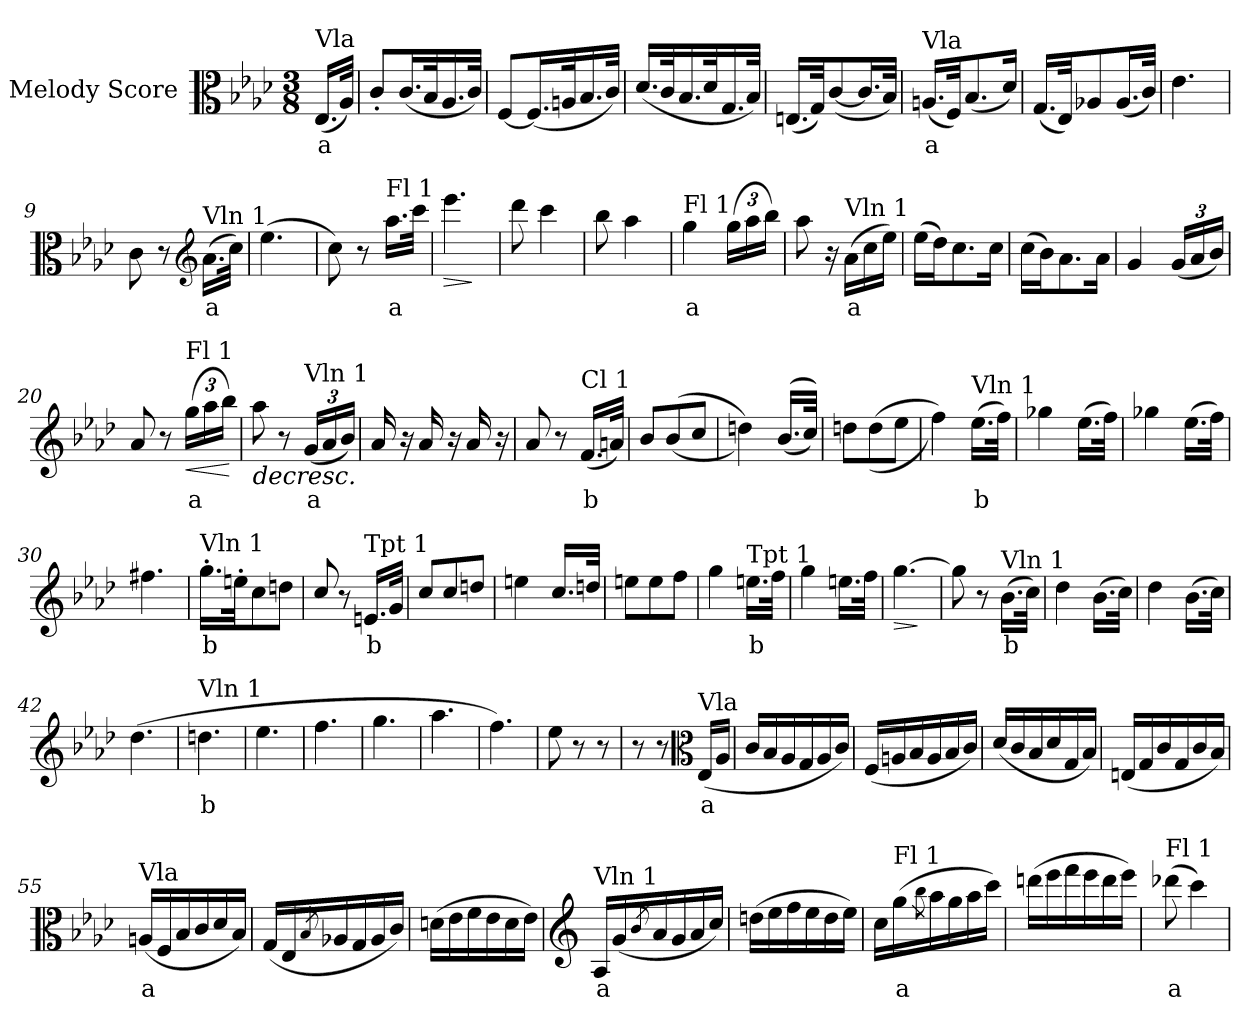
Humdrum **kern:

**kern	**text	**dynam
*part1	*part1	*part1
*staff1	*staff1	*staff1
*I"Melody Score	*	*
*clefC3	*	*
*k[b-e-a-d-]	*	*
*M3/8	*	*
*MM46	*	*
=1	=1	=1
!LO:TX:a:t=Vla	!	!
!	!LO:LY:b:color=#FF0000	!
(16.E-/LL	a	.
32A-/JJk)	.	.
=2	=2	=2
8c'/L	.	.
(16.c/L	.	.
32B-/K	.	.
16.A-/	.	.
32c/JJk)	.	.
=3	=3	=3
[8F/L	.	.
(16.F/L]	.	.
32An/K	.	.
16.B-/	.	.
32c/JJk)	.	.
=4	=4	=4
(16.d-/LL	.	.
32c/K	.	.
16.B-/	.	.
32d-/K	.	.
16.G/	.	.
32B-/JJk)	.	.
=5	=5	=5
(16.En/LL	.	.
32G/Jk)	.	.
([8c/	.	.
16.c/L]	.	.
32B-/JJk)	.	.
=6	=6	=6
!LO:TX:a:t=Vla	!	!
!	!LO:LY:b:color=#FF0000	!
(16.An/LL	a	.
32F/Jk)	.	.
(8.B-/	.	.
16d-/Jk)	.	.
=7	=7	=7
(16.G/LL	.	.
32E-/Jk)	.	.
8A-X/	.	.
(16.A-/L	.	.
32c/JJk)	.	.
=8	=8	=8
4.e-\	.	.
=9	=9	=9
8c\	.	.
8r	.	.
*clefG2	*	*
!LO:TX:a:t=Vln 1	!	!
!	!LO:LY:b:color=#FF0000	!
(16.a-\LL	a	.
32cc\JJk)	.	.
=10	=10	=10
(4.ee-\	.	.
=11	=11	=11
8cc\)	.	.
8r	.	.
!LO:TX:a:t=Fl 1	!	!
!	!LO:LY:b:color=#FF0000	!
16.aa-\LL	a	.
32ccc\JJk	.	.
=12	=12	=12
!	!	!LO:HP:b
4.eee-\	.	>
.	.	]
=13	=13	=13
8ddd-\	.	.
4ccc\	.	.
=14	=14	=14
8bb-\	.	.
4aa-\	.	.
=15	=15	=15
!LO:TX:a:t=Fl 1	!	!
!	!LO:LY:b:color=#FF0000	!
4gg\	a	.
*Xbrackettup	*	*
(24gg\LL	.	.
24aa-\	.	.
24bb-\JJ)	.	.
=16	=16	=16
8aa-\	.	.
16r	.	.
!LO:TX:a:t=Vln 1	!	!
!	!LO:LY:b:color=#FF0000	!
(16a-\LL	a	.
16cc\	.	.
16ee-\JJ)	.	.
=17	=17	=17
(16ee-\LL	.	.
16dd-\J)	.	.
8.cc\	.	.
16cc\Jk	.	.
=18	=18	=18
(16cc\LL	.	.
16b-\J)	.	.
8.a-\	.	.
16a-\Jk	.	.
=19	=19	=19
4g/	.	.
(24g/LL	.	.
24a-/	.	.
24b-/JJ)	.	.
=20	=20	=20
8a-/	.	.
8r	.	.
!LO:TX:a:t=Fl 1	!	!
!	!LO:LY:b:color=#FF0000	!LO:HP:b
(24gg\LL	a	<
24aa-\	.	.
24bb-\JJ)	.	.
.	.	[
=21	=21	=21
!	!	!LO:HP:b
8aa-\	.	>
8r	.	.
!LO:TX:a:t=Vln 1	!	!
!	!LO:LY:b:color=#FF0000	!
(24g/LL	a	.
24a-/	.	.
24b-/JJ)	.	.
=22	=22	=22
16a-/	.	.
16r	.	.
16a-/	.	.
16r	.	.
16a-/	.	.
16r	.	.
=23	=23	=23
8a-/	.	.
8r	.	.
!LO:TX:a:t=Cl 1	!	!
!	!LO:LY:b:color=#FF0000	!
(16.f/LL	b	.
32a/JJk)	.	.
=24	=24	=24
8b-/L	.	.
((8b-/	.	.
8cc/J	.	.
=25	=25	=25
4dd\))	.	.
((16.b-/LL	.	.
32cc/JJk))	.	.
=26	=26	=26
8dd\L	.	.
((8dd\	.	.
8ee-\J	.	.
=27	=27	=27
4ff\))	.	.
!LO:TX:a:t=Vln 1	!	!
!	!LO:LY:b:color=#FF0000	!
(16.ee-\LL	b	.
32ff\JJk)	.	.
=28	=28	=28
4gg-X\	.	.
(16.ee-\LL	.	.
32ff\JJk)	.	.
=29	=29	=29
4gg-X\	.	.
(16.ee-\LL	.	.
32ff\JJk)	.	.
=30	=30	=30
4.ff#X\	.	.
=31	=31	=31
!LO:TX:a:t=Vln 1	!	!
!	!LO:LY:b:color=#FF0000	!
16.gg'\LL	b	.
32een'\Jk	.	.
8cc\	.	.
8ddn\J	.	.
=32	=32	=32
8cc/	.	.
8r	.	.
!LO:TX:a:t=Tpt 1	!	!
!	!LO:LY:b:color=#FF0000	!
16.en/LL	b	.
32g/JJk	.	.
=33	=33	=33
8cc/L	.	.
8cc/	.	.
8ddn/J	.	.
=34	=34	=34
4een\	.	.
16.cc/LL	.	.
32ddn/JJk	.	.
=35	=35	=35
8een\L	.	.
8ee\	.	.
8ff\J	.	.
=36	=36	=36
4gg\	.	.
!LO:TX:a:t=Tpt 1	!	!
!	!LO:LY:b:color=#FF0000	!
16.een\LL	b	.
32ff\JJk	.	.
=37	=37	=37
4gg\	.	.
16.een\LL	.	.
32ff\JJk	.	.
=38	=38	=38
!	!	!LO:HP:b
!	!	!LO:HP:n=1:b
[4.gg\	.	> >
.	.	]
=39	=39	=39
8gg\]	.	.
8r	.	]
!LO:TX:a:t=Vln 1	!	!
!	!LO:LY:b:color=#FF0000	!
(16.b-\LL	b	.
32cc\JJk)	.	.
=40	=40	=40
4dd-\	.	.
(16.b-\LL	.	.
32cc\JJk)	.	.
=41	=41	=41
4dd-\	.	.
(16.b-\LL	.	.
32cc\JJk)	.	.
=42	=42	=42
(4.dd-\	.	.
=43	=43	=43
!LO:TX:a:t=Vln 1	!	!
!	!LO:LY:b:color=#FF0000	!
4.ddn\	b	.
=44	=44	=44
4.ee-\	.	.
=45	=45	=45
4.ff\	.	.
=46	=46	=46
4.gg\	.	.
=47	=47	=47
4.aa-\	.	.
=48	=48	=48
4.ff\)	.	.
=49	=49	=49
8ee-\	.	.
8r	.	.
8r	.	.
=50	=50	=50
8r	.	.
8r	.	.
*clefC3	*	*
!LO:TX:a:t=Vla	!	!
!	!LO:LY:b:color=#FF0000	!
(16E-/LL	a	.
16A-/JJ	.	.
=51	=51	=51
16c/LL	.	.
16B-/	.	.
16A-/	.	.
16G/	.	.
16A-/	.	.
16c/JJ)	.	.
=52	=52	=52
(16F/LL	.	.
16An/	.	.
16B-/	.	.
16A/	.	.
16B-/	.	.
16c/JJ)	.	.
=53	=53	=53
(16d-/LL	.	.
16c/	.	.
16B-/	.	.
16d-/	.	.
16G/	.	.
16B-/JJ)	.	.
=54	=54	=54
(16En/LL	.	.
16G/	.	.
16c/	.	.
16G/	.	.
16c/	.	.
16B-/JJ)	.	.
=55	=55	=55
!LO:TX:a:t=Vla	!	!
!	!LO:LY:b:color=#FF0000	!
(16An/LL	a	.
16F/	.	.
16B-/	.	.
16c/	.	.
16d-/	.	.
16B-/JJ)	.	.
=56	=56	=56
(16G/LL	.	.
16E-/	.	.
8qB-/	.	.
16A-X/	.	.
16G/	.	.
16A-/	.	.
16c/JJ)	.	.
=57	=57	=57
(16dn\LL	.	.
16e-\	.	.
16f\	.	.
16e-\	.	.
16d\	.	.
16e-\JJ)	.	.
=58	=58	=58
*clefG2	*	*
!LO:TX:a:t=Vln 1	!	!
!	!LO:LY:b:color=#FF0000	!
16A-/LL	a	.
(16g/	.	.
8qb-/	.	.
16a-/	.	.
16g/	.	.
16a-/	.	.
16cc/JJ)	.	.
=59	=59	=59
(16ddn\LL	.	.
16ee-\	.	.
16ff\	.	.
16ee-\	.	.
16dd\	.	.
16ee-\JJ)	.	.
=60	=60	=60
16cc\LL	.	.
!LO:TX:a:t=Fl 1	!	!
!	!LO:LY:b:color=#FF0000	!
(16gg\	a	.
8qbb-\	.	.
16aa-\	.	.
16gg\	.	.
16aa-\	.	.
16ccc\JJ)	.	.
=61	=61	=61
(16dddn\LL	.	.
16eee-\	.	.
16fff\	.	.
16eee-\	.	.
16ddd\	.	.
16eee-\JJ)	.	.
.	.	]
=62	=62	=62
!LO:TX:a:t=Fl 1	!	!
!	!LO:LY:b:color=#FF0000	!
(8ddd-X\	a	.
4ccc\)	.	.
=	=	=
*-	*-	*-
